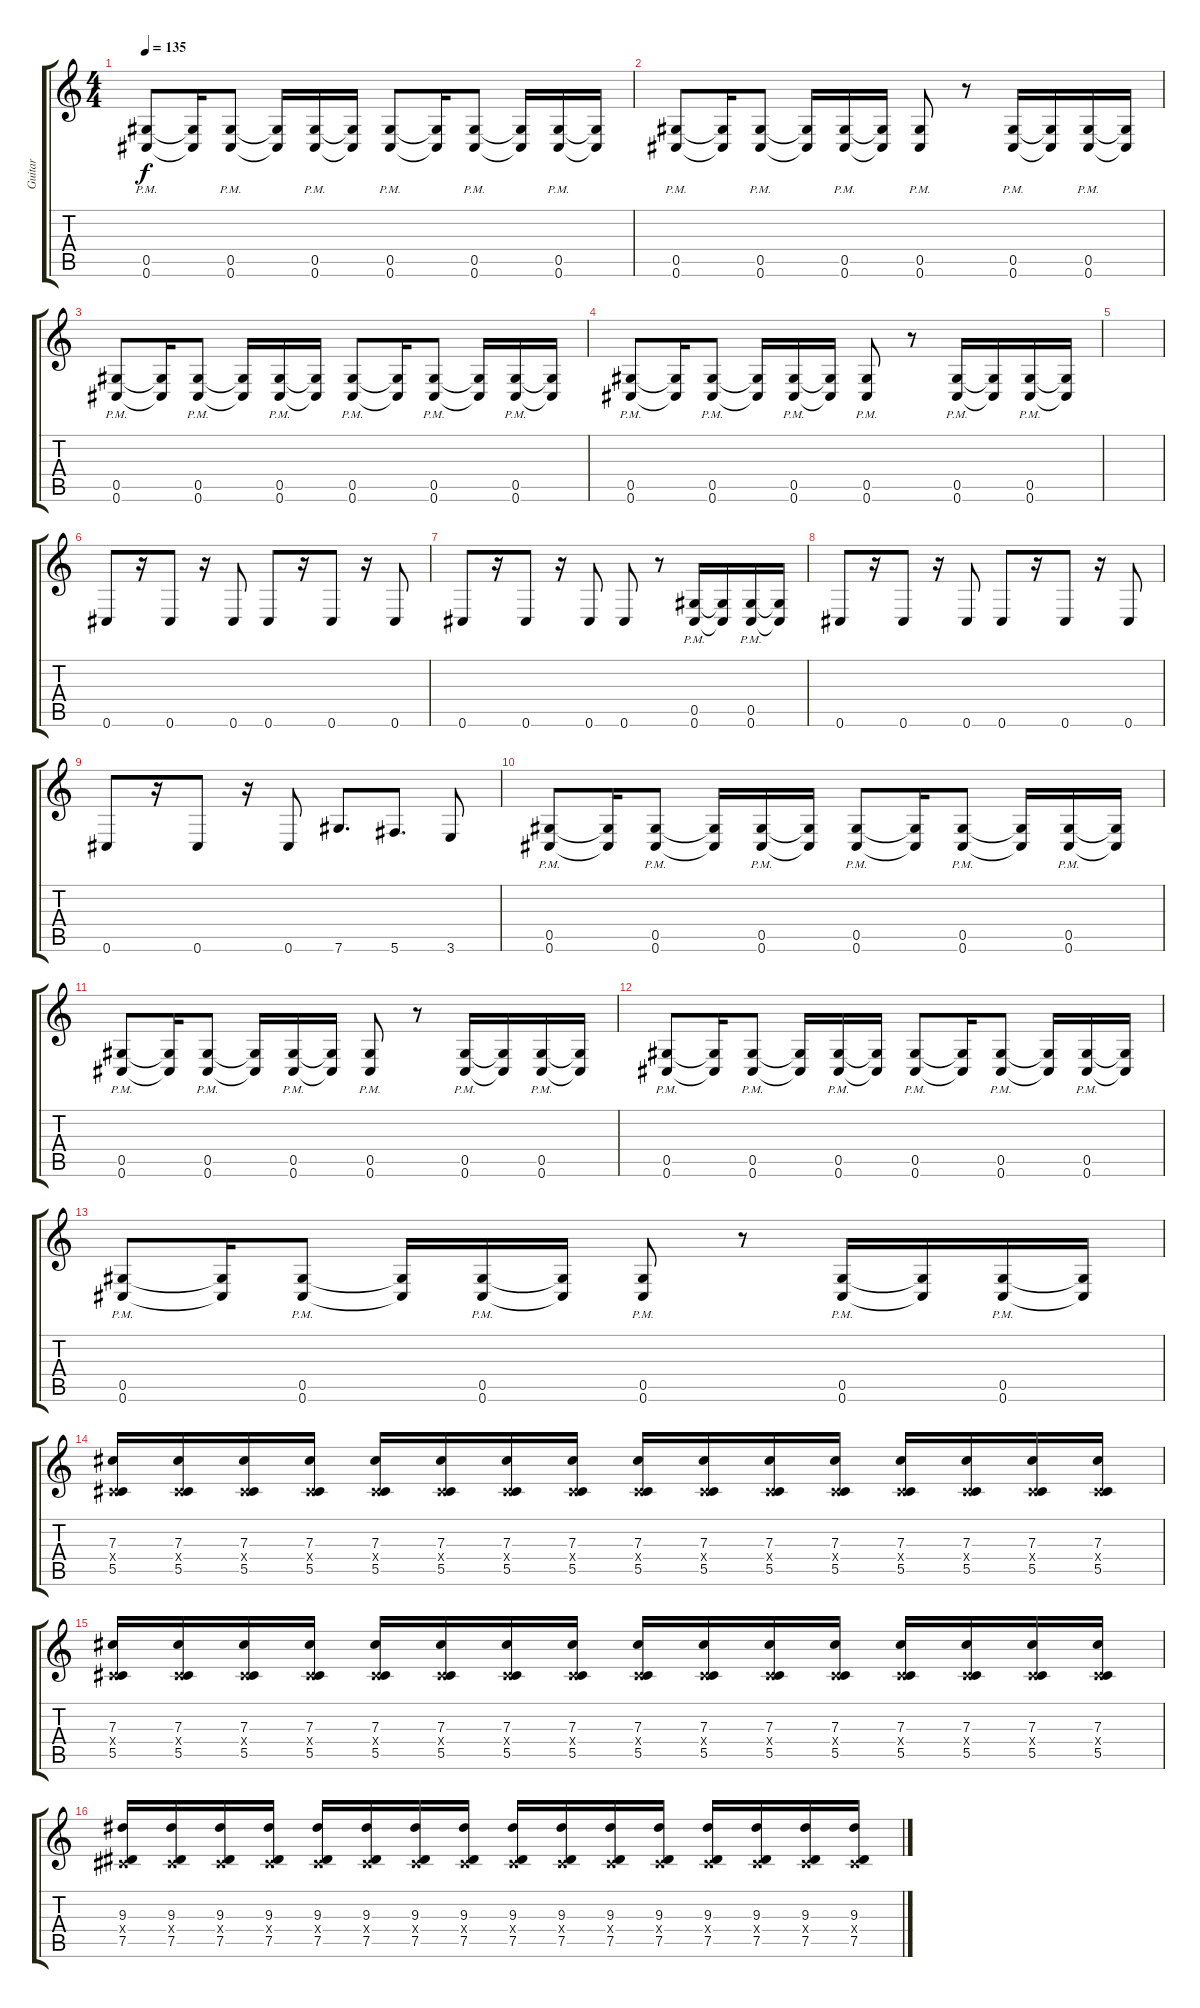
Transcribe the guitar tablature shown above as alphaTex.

\track ("Guitar" "Guitar") {instrument distortionguitar}
\staff {score tabs}
\tuning (Eb4 Bb3 Gb3 Db3 Ab2 Db2) {hide}
\ts (4 4)
\tempo 135
\clef g2
\ks c
(0.5{pm} 0.6{pm}).8{dy f} (0.5{t} 0.6{t}).16 (0.5{pm} 0.6{pm}).8 (0.5{t} 0.6{t}).16 (0.5{pm} 0.6{pm}).16 (0.5{t} 0.6{t}).16 (0.5{pm} 0.6{pm}).8 (0.5{t} 0.6{t}).16 (0.5{pm} 0.6{pm}).8 (0.5{t} 0.6{t}).16 (0.5{pm} 0.6{pm}).16 (0.5{t} 0.6{t}).16 |
(0.5{pm} 0.6{pm}).8 (0.5{t} 0.6{t}).16 (0.5{pm} 0.6{pm}).8 (0.5{t} 0.6{t}).16 (0.5{pm} 0.6{pm}).16 (0.5{t} 0.6{t}).16 (0.5{pm} 0.6{pm}).8 r.8 (0.5{pm} 0.6{pm}).16 (0.5{t} 0.6{t}).16 (0.5{pm} 0.6{pm}).16 (0.5{t} 0.6{t}).16 |
(0.5{pm} 0.6{pm}).8 (0.5{t} 0.6{t}).16 (0.5{pm} 0.6{pm}).8 (0.5{t} 0.6{t}).16 (0.5{pm} 0.6{pm}).16 (0.5{t} 0.6{t}).16 (0.5{pm} 0.6{pm}).8 (0.5{t} 0.6{t}).16 (0.5{pm} 0.6{pm}).8 (0.5{t} 0.6{t}).16 (0.5{pm} 0.6{pm}).16 (0.5{t} 0.6{t}).16 |
(0.5{pm} 0.6{pm}).8 (0.5{t} 0.6{t}).16 (0.5{pm} 0.6{pm}).8 (0.5{t} 0.6{t}).16 (0.5{pm} 0.6{pm}).16 (0.5{t} 0.6{t}).16 (0.5{pm} 0.6{pm}).8 r.8 (0.5{pm} 0.6{pm}).16 (0.5{t} 0.6{t}).16 (0.5{pm} 0.6{pm}).16 (0.5{t} 0.6{t}).16 |
|
0.6.8 r.16 0.6.8 r.16 0.6.8 0.6.8 r.16 0.6.8 r.16 0.6.8 |
0.6.8 r.16 0.6.8 r.16 0.6.8 0.6.8 r.8 (0.5{pm} 0.6{pm}).16 (0.5{t} 0.6{t}).16 (0.5{pm} 0.6{pm}).16 (0.5{t} 0.6{t}).16 |
0.6.8 r.16 0.6.8 r.16 0.6.8 0.6.8 r.16 0.6.8 r.16 0.6.8 |
0.6.8 r.16 0.6.8 r.16 0.6.8 7.6.8{d} 5.6.8{d} 3.6.8 |
(0.5{pm} 0.6{pm}).8 (0.5{t} 0.6{t}).16 (0.5{pm} 0.6{pm}).8 (0.5{t} 0.6{t}).16 (0.5{pm} 0.6{pm}).16 (0.5{t} 0.6{t}).16 (0.5{pm} 0.6{pm}).8 (0.5{t} 0.6{t}).16 (0.5{pm} 0.6{pm}).8 (0.5{t} 0.6{t}).16 (0.5{pm} 0.6{pm}).16 (0.5{t} 0.6{t}).16 |
(0.5{pm} 0.6{pm}).8 (0.5{t} 0.6{t}).16 (0.5{pm} 0.6{pm}).8 (0.5{t} 0.6{t}).16 (0.5{pm} 0.6{pm}).16 (0.5{t} 0.6{t}).16 (0.5{pm} 0.6{pm}).8 r.8 (0.5{pm} 0.6{pm}).16 (0.5{t} 0.6{t}).16 (0.5{pm} 0.6{pm}).16 (0.5{t} 0.6{t}).16 |
(0.5{pm} 0.6{pm}).8 (0.5{t} 0.6{t}).16 (0.5{pm} 0.6{pm}).8 (0.5{t} 0.6{t}).16 (0.5{pm} 0.6{pm}).16 (0.5{t} 0.6{t}).16 (0.5{pm} 0.6{pm}).8 (0.5{t} 0.6{t}).16 (0.5{pm} 0.6{pm}).8 (0.5{t} 0.6{t}).16 (0.5{pm} 0.6{pm}).16 (0.5{t} 0.6{t}).16 |
(0.5{pm} 0.6{pm}).8 (0.5{t} 0.6{t}).16 (0.5{pm} 0.6{pm}).8 (0.5{t} 0.6{t}).16 (0.5{pm} 0.6{pm}).16 (0.5{t} 0.6{t}).16 (0.5{pm} 0.6{pm}).8 r.8 (0.5{pm} 0.6{pm}).16 (0.5{t} 0.6{t}).16 (0.5{pm} 0.6{pm}).16 (0.5{t} 0.6{t}).16 |
(7.3 0.4{x} 5.5).16 (7.3 0.4{x} 5.5).16 (7.3 0.4{x} 5.5).16 (7.3 0.4{x} 5.5).16 (7.3 0.4{x} 5.5).16 (7.3 0.4{x} 5.5).16 (7.3 0.4{x} 5.5).16 (7.3 0.4{x} 5.5).16 (7.3 0.4{x} 5.5).16 (7.3 0.4{x} 5.5).16 (7.3 0.4{x} 5.5).16 (7.3 0.4{x} 5.5).16 (7.3 0.4{x} 5.5).16 (7.3 0.4{x} 5.5).16 (7.3 0.4{x} 5.5).16 (7.3 0.4{x} 5.5).16 |
(7.3 0.4{x} 5.5).16 (7.3 0.4{x} 5.5).16 (7.3 0.4{x} 5.5).16 (7.3 0.4{x} 5.5).16 (7.3 0.4{x} 5.5).16 (7.3 0.4{x} 5.5).16 (7.3 0.4{x} 5.5).16 (7.3 0.4{x} 5.5).16 (7.3 0.4{x} 5.5).16 (7.3 0.4{x} 5.5).16 (7.3 0.4{x} 5.5).16 (7.3 0.4{x} 5.5).16 (7.3 0.4{x} 5.5).16 (7.3 0.4{x} 5.5).16 (7.3 0.4{x} 5.5).16 (7.3 0.4{x} 5.5).16 |
(9.3 0.4{x} 7.5).16 (9.3 0.4{x} 7.5).16 (9.3 0.4{x} 7.5).16 (9.3 0.4{x} 7.5).16 (9.3 0.4{x} 7.5).16 (9.3 0.4{x} 7.5).16 (9.3 0.4{x} 7.5).16 (9.3 0.4{x} 7.5).16 (9.3 0.4{x} 7.5).16 (9.3 0.4{x} 7.5).16 (9.3 0.4{x} 7.5).16 (9.3 0.4{x} 7.5).16 (9.3 0.4{x} 7.5).16 (9.3 0.4{x} 7.5).16 (9.3 0.4{x} 7.5).16 (9.3 0.4{x} 7.5).16
